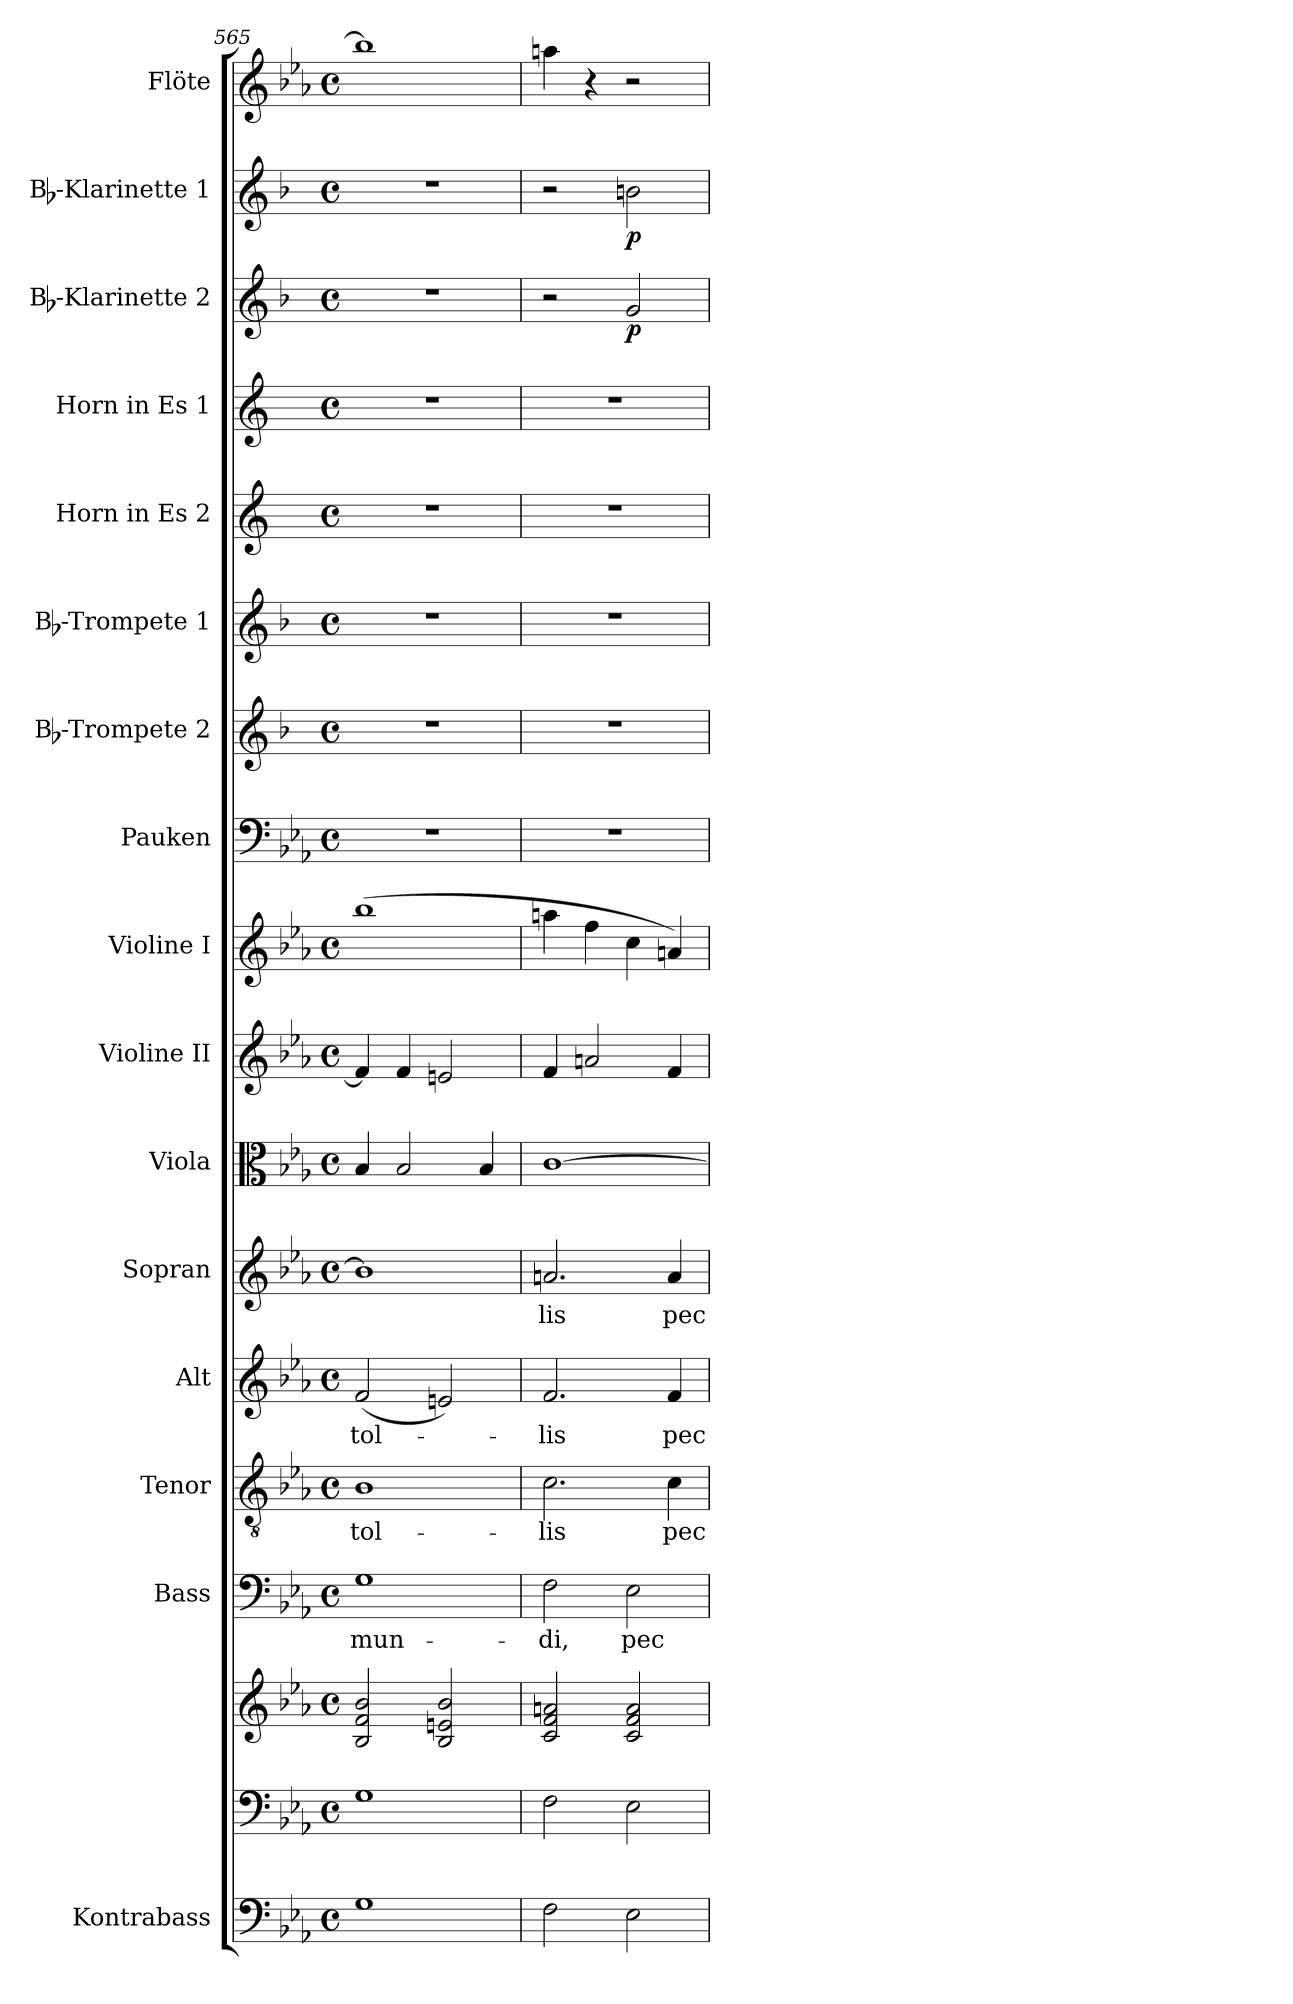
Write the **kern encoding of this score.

**kern	**kern	**kern	**kern	**text	**kern	**text	**kern	**text	**kern	**text	**kern	**kern	**kern	**kern	**kern	**kern	**kern	**kern	**kern	**dynam	**kern	**dynam	**kern
*part17	*part16	*part16	*part15	*part15	*part14	*part14	*part13	*part13	*part12	*part12	*part11	*part10	*part9	*part8	*part7	*part6	*part5	*part4	*part3	*part3	*part2	*part2	*part1
*staff18	*staff17	*staff16	*staff15	*staff15	*staff14	*staff14	*staff13	*staff13	*staff12	*staff12	*staff11	*staff10	*staff9	*staff8	*staff7	*staff6	*staff5	*staff4	*staff3	*staff3	*staff2	*staff2	*staff1
*I"Kontrabass	*	*	*I"Bass	*	*I"Tenor	*	*I"Alt	*	*I"Sopran	*	*I"Viola	*I"Violine II	*I"Violine I	*I"Pauken	*I"Bb-Trompete 2	*I"Bb-Trompete 1	*I"Horn in Es 2	*I"Horn in Es 1	*I"Bb-Klarinette 2	*	*I"Bb-Klarinette 1	*	*I"Flöte
*I'Kb.	*	*	*I'B.	*	*I'T.	*	*I'A.	*	*I'S.	*	*I'Vla.	*I'Vl. II	*I'Vl. I	*I'Pk.	*I'Bb Trp. 2	*I'Bb Trp. 1	*	*	*I'Bb Kl. 2	*	*I'Bb Kl. 1	*	*I'Fl.
*clefF4	*clefF4	*clefG2	*clefF4	*	*clefGv2	*	*clefG2	*	*clefG2	*	*clefC3	*clefG2	*clefG2	*clefF4	*clefG2	*clefG2	*clefG2	*clefG2	*clefG2	*	*clefG2	*	*clefG2
*ITrd7c12	*	*	*	*	*	*	*	*	*	*	*	*	*	*	*ITrd1c2	*ITrd1c2	*ITrd5c9	*ITrd5c9	*ITrd1c2	*	*ITrd1c2	*	*
*k[b-e-a-]	*k[b-e-a-]	*k[b-e-a-]	*k[b-e-a-]	*	*k[b-e-a-]	*	*k[b-e-a-]	*	*k[b-e-a-]	*	*k[b-e-a-]	*k[b-e-a-]	*k[b-e-a-]	*k[b-e-a-]	*k[b-e-a-]	*k[b-e-a-]	*k[b-e-a-]	*k[b-e-a-]	*k[b-e-a-]	*	*k[b-e-a-]	*	*k[b-e-a-]
*E-:	*E-:	*E-:	*E-:	*	*E-:	*	*E-:	*	*E-:	*	*E-:	*E-:	*E-:	*E-:	*E-:	*E-:	*E-:	*E-:	*E-:	*	*E-:	*	*E-:
*M4/4	*M4/4	*M4/4	*M4/4	*	*M4/4	*	*M4/4	*	*M4/4	*	*M4/4	*M4/4	*M4/4	*M4/4	*M4/4	*M4/4	*M4/4	*M4/4	*M4/4	*	*M4/4	*	*M4/4
*met(c)	*met(c)	*met(c)	*met(c)	*	*met(c)	*	*met(c)	*	*met(c)	*	*met(c)	*met(c)	*met(c)	*met(c)	*met(c)	*met(c)	*met(c)	*met(c)	*met(c)	*	*met(c)	*	*met(c)
=565	=565	=565	=565	=565	=565	=565	=565	=565	=565	=565	=565	=565	=565	=565	=565	=565	=565	=565	=565	=565	=565	=565	=565
!	!	!	!	!LO:LY:b	!	!LO:LY:b	!	!LO:LY:b	!	!	!	!	!	!	!	!	!	!	!	!	!	!	!
1GG	1G	2B-/ 2f/ 2b-/	1G	mun-	1B-	tol-	(<2f/	tol-	1b-]	.	4B-/	4f/]	(>1bb-	1r	1r	1r	1r	1r	1r	.	1r	.	1bb-]
.	.	.	.	.	.	.	.	.	.	.	2B-/	4f/	.	.	.	.	.	.	.	.	.	.	.
.	.	2B-/ 2en/ 2b-/	.	.	.	.	2en/)	.	.	.	.	2en/	.	.	.	.	.	.	.	.	.	.	.
.	.	.	.	.	.	.	.	.	.	.	4B-/	.	.	.	.	.	.	.	.	.	.	.	.
=566	=566	=566	=566	=566	=566	=566	=566	=566	=566	=566	=566	=566	=566	=566	=566	=566	=566	=566	=566	=566	=566	=566	=566
!	!	!	!	!LO:LY:b	!	!LO:LY:b	!	!LO:LY:b	!	!LO:LY:b	!	!	!	!	!	!	!	!	!	!	!	!	!
2FF\	2F\	2c/ 2f/ 2an/	2F\	-di,	2.c\	-lis	2.f/	-lis	2.an/	-lis	[1c	4f/	4aan\	1r	1r	1r	1r	1r	2r	.	2r	.	4aan\
.	.	.	.	.	.	.	.	.	.	.	.	2an/	4ff\	.	.	.	.	.	.	.	.	.	4r
!	!	!	!	!LO:LY:b	!	!	!	!	!	!	!	!	!	!	!	!	!	!	!	!LO:DY:b	!	!LO:DY:b	!
2EE-\	2E-\	2c/ 2f/ 2a/	2E-\	pec-	.	.	.	.	.	.	.	.	4cc\	.	.	.	.	.	2f/	p	2an\	p	2r
!	!	!	!	!	!	!LO:LY:b	!	!LO:LY:b	!	!LO:LY:b	!	!	!	!	!	!	!	!	!	!	!	!	!
.	.	.	.	.	4c\	pec-	4f/	pec-	4a/	pec-	.	4f/	4an/)	.	.	.	.	.	.	.	.	.	.
=	=	=	=	=	=	=	=	=	=	=	=	=	=	=	=	=	=	=	=	=	=	=	=
*-	*-	*-	*-	*-	*-	*-	*-	*-	*-	*-	*-	*-	*-	*-	*-	*-	*-	*-	*-	*-	*-	*-	*-
